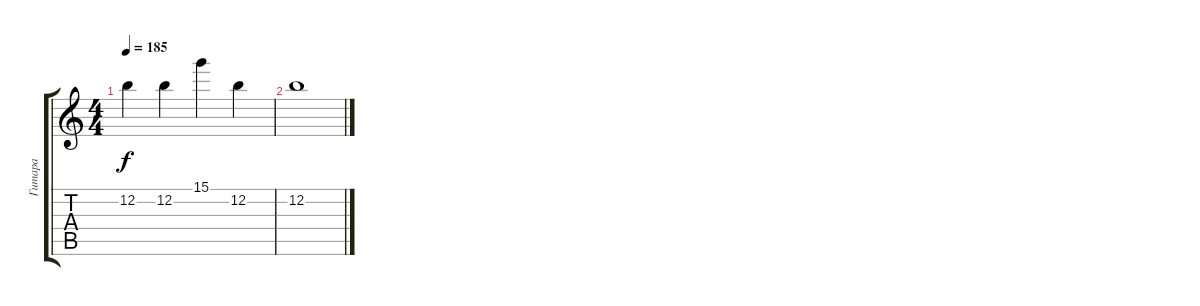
\track ("Гитара" "Гитара") {instrument overdrivenguitar}
\staff {score tabs}
\tuning (E4 B3 G3 D3 A2 E2) {hide}
\ts (4 4)
\tempo 185
\clef g2
\ks c
12.2.4{dy f} 12.2.4 15.1.4 12.2.4 |
12.2.1
